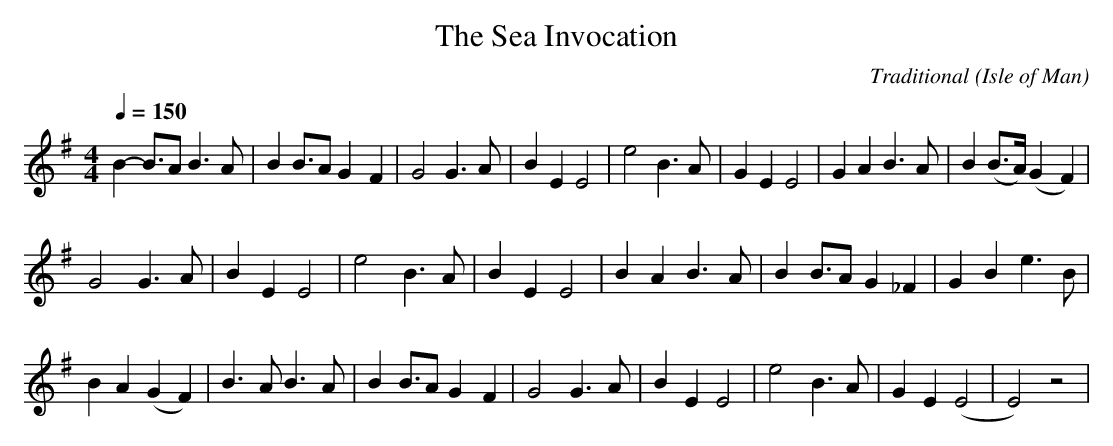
X:1
T:The Sea Invocation
C:Traditional
O:Isle of Man
M:4/4
L:1/4
Q:150
K:G
B-B/>A B>A|B B/>A G-F|G2 G>A|B E E2|e2 B>A|G E E2|G A B>A|B (B/>A/) (G-F)|
G2 G>A|B E E2|e2 B>A|B E E2|B A B>A|B B/>A G_F|G B e>B|
BA (GF)|B>A B>A|B B/>A G-F|G2 G>A|B E E2|e2 B>A|G E (E2|E2) z2|
